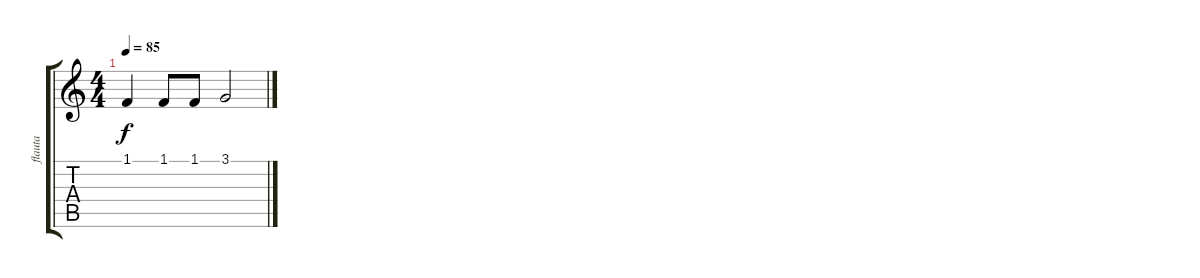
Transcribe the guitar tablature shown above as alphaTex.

\track ("flauta" "flauta") {instrument clarinet}
\staff {score tabs}
\tuning (E4 B3 G3 D3 A2 E2) {hide}
\ts (4 4)
\tempo 85
\clef g2
\ks c
1.1.4{dy f} 1.1.8 1.1.8 3.1.2
